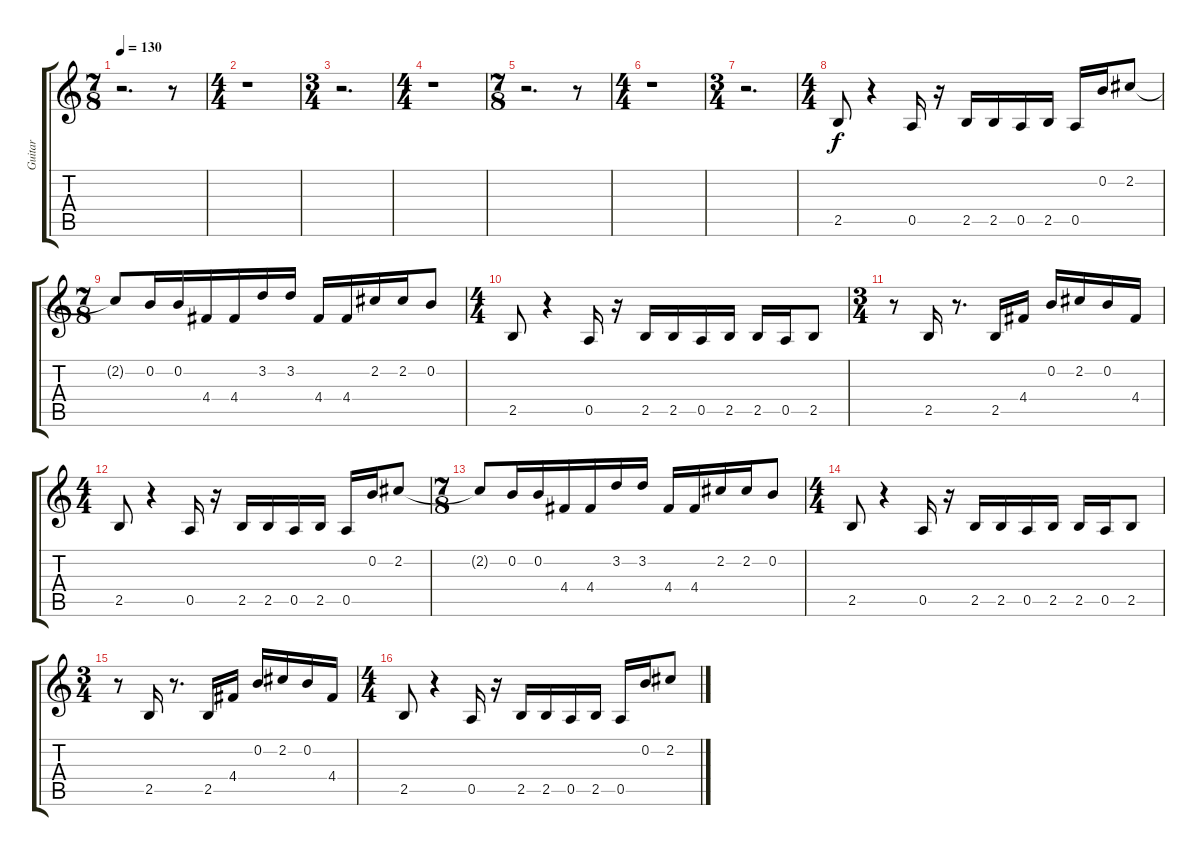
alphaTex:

\track ("Guitar " "Guitar ") {instrument distortionguitar}
\staff {score tabs}
\tuning (E4 B3 G3 D3 A2 E2) {hide}
\ts (7 8)
\tempo 130
\clef g2
\ks c
r.2{d dy f} r.8 |
\ts (4 4)
r.1 |
\ts (3 4)
r.2{d} |
\ts (4 4)
r.1 |
\ts (7 8)
r.2{d} r.8 |
\ts (4 4)
r.1 |
\ts (3 4)
r.2{d} |
\ts (4 4)
2.5.8 r.4 0.5.16 r.16 2.5.16 2.5.16 0.5.16 2.5.16 0.5.16 0.2.16 2.2.8 |
\ts (7 8)
2.2{t}.8 0.2.16 0.2.16 4.4.16 4.4.16 3.2.16 3.2.16 4.4.16 4.4.16 2.2.16 2.2.16 0.2.8 |
\ts (4 4)
2.5.8 r.4 0.5.16 r.16 2.5.16 2.5.16 0.5.16 2.5.16 2.5.16 0.5.16 2.5.8 |
\ts (3 4)
r.8 2.5.16 r.8{d} 2.5.16 4.4.16 0.2.16 2.2.16 0.2.16 4.4.16 |
\ts (4 4)
2.5.8 r.4 0.5.16 r.16 2.5.16 2.5.16 0.5.16 2.5.16 0.5.16 0.2.16 2.2.8 |
\ts (7 8)
2.2{t}.8 0.2.16 0.2.16 4.4.16 4.4.16 3.2.16 3.2.16 4.4.16 4.4.16 2.2.16 2.2.16 0.2.8 |
\ts (4 4)
2.5.8 r.4 0.5.16 r.16 2.5.16 2.5.16 0.5.16 2.5.16 2.5.16 0.5.16 2.5.8 |
\ts (3 4)
r.8 2.5.16 r.8{d} 2.5.16 4.4.16 0.2.16 2.2.16 0.2.16 4.4.16 |
\ts (4 4)
2.5.8 r.4 0.5.16 r.16 2.5.16 2.5.16 0.5.16 2.5.16 0.5.16 0.2.16 2.2.8
